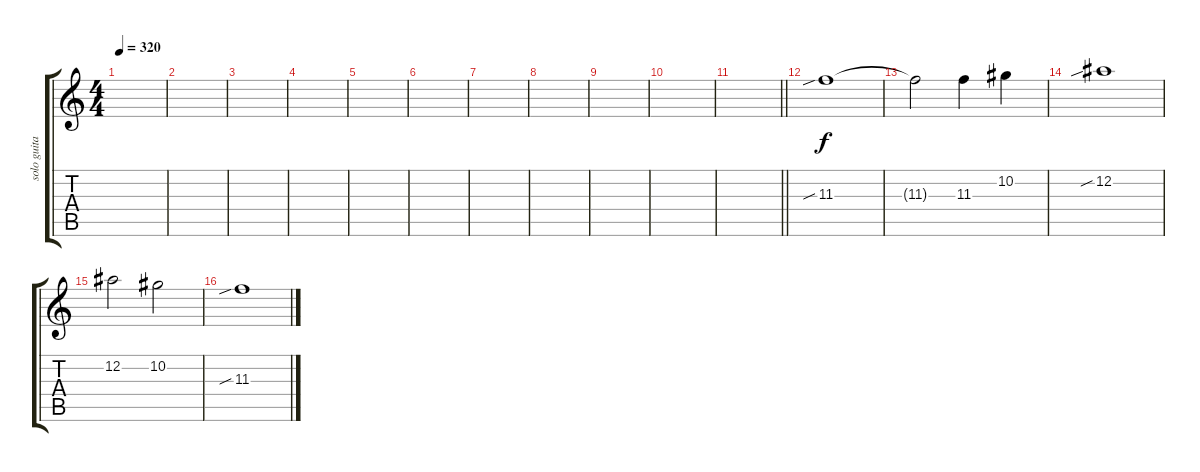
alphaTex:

\track ("solo guitar" "solo guita") {instrument distortionguitar}
\staff {score tabs}
\tuning (Eb4 Bb3 Gb3 Db3 Ab2 Eb2) {hide}
\ts (4 4)
\tempo 320
\clef g2
\ks c
|
|
|
|
|
|
|
|
|
|
\barLineRight lightlight
|
11.3{sib}.1 |
11.3{t}.2 11.3.4 10.2.4 |
12.2{sib}.1 |
12.2.2 10.2.2 |
11.3{sib}.1
